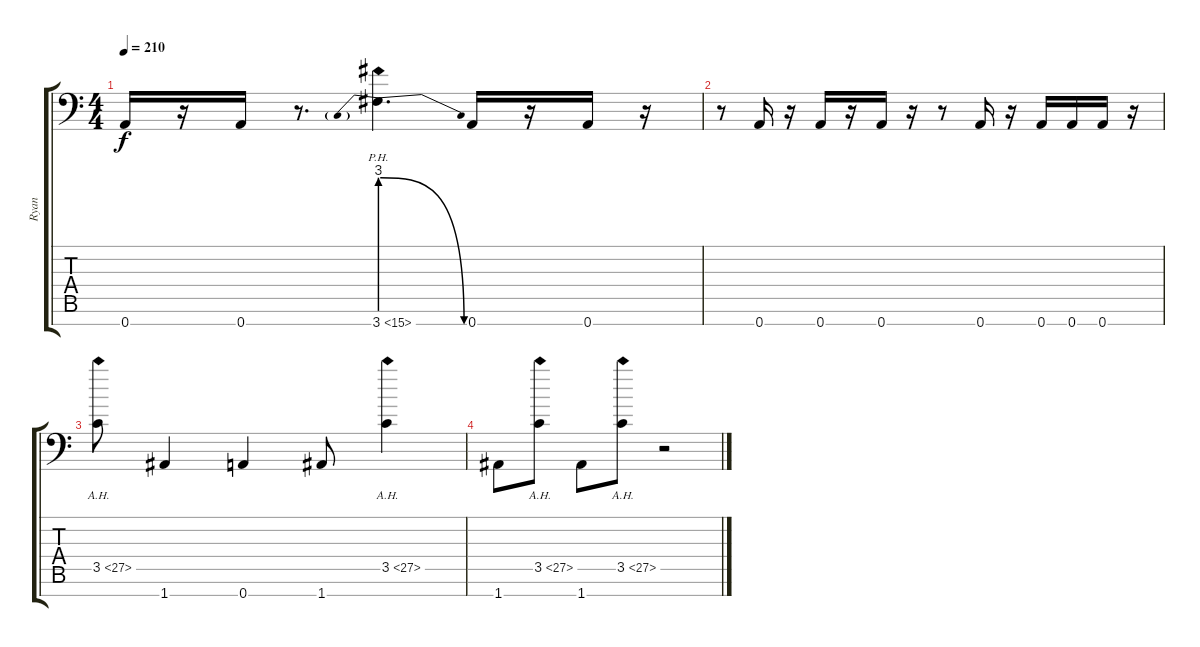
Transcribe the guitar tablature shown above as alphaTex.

\track ("Ryan" "Ryan") {instrument acousticguitarsteel}
\staff {score tabs}
\tuning (E4 B3 Gb3 D3 A2 E2 A1) {hide}
\ts (4 4)
\tempo 210
\clef f4
\ks c
0.7.16{dy f} r.16 0.7.16 r.8{d} 3.7{be (prebendrelease 0 12 60 0) ph 12}.4{d} 0.7.16 r.16 0.7.16 r.16 |
r.8 0.7.16 r.16 0.7.16 r.16 0.7.16 r.16 r.8 0.7.16 r.16 0.7.16 0.7.16 0.7.16 r.16 |
3.5{ah 24}.8 1.7.4 0.7.4 1.7.8 3.5{ah 24}.4 |
1.7.8 3.5{ah 24}.8 1.7.8 3.5{ah 24}.8 r.2
